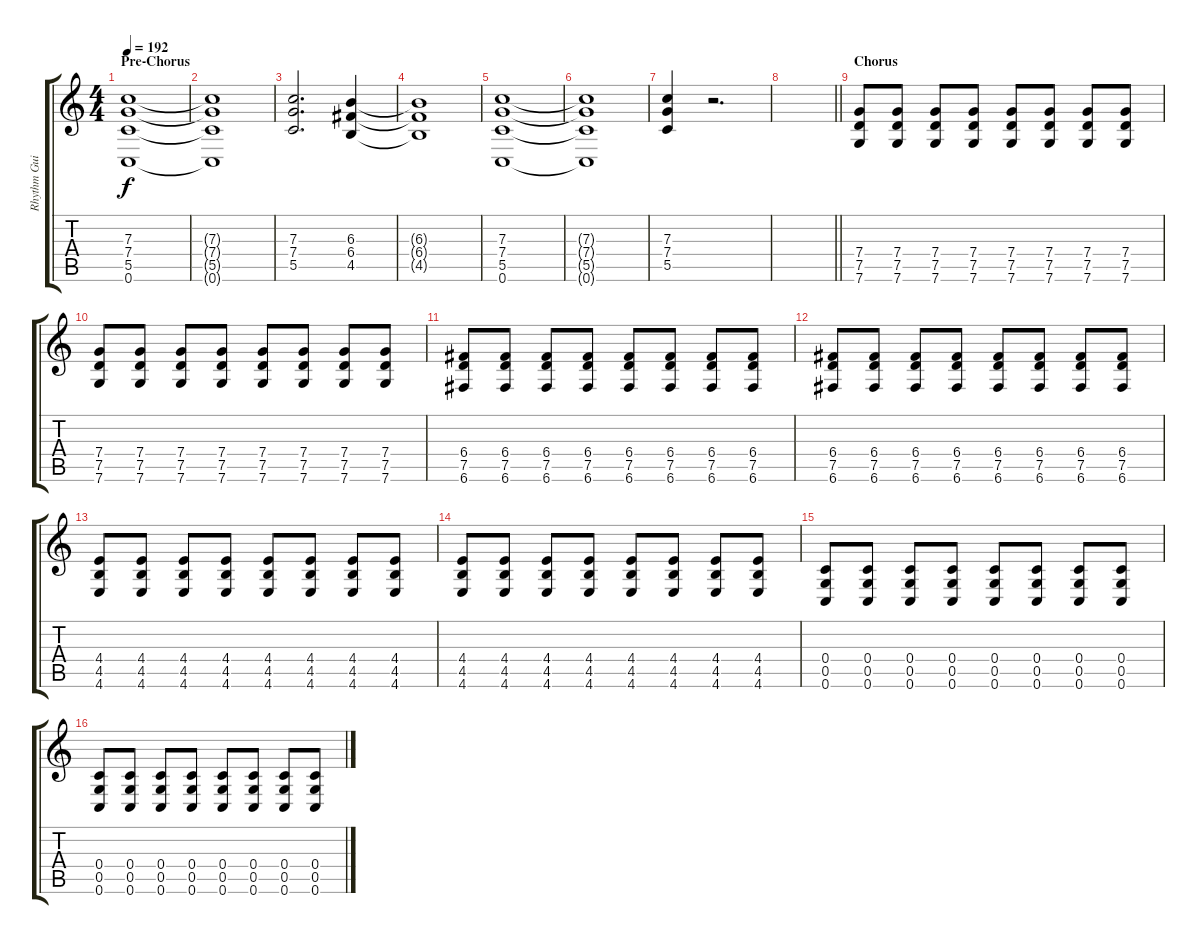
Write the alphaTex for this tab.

\track ("Rhythm Guitar 1" "Rhythm Gui") {instrument overdrivenguitar}
\staff {score tabs}
\tuning (D4 A3 F3 C3 G2 C2) {hide}
\ts (4 4)
\section ("" "Pre-Chorus")
\tempo 192
\clef g2
\ks aminor
(7.3 7.4 5.5 0.6).1{dy f volume 16} |
(7.3{t} 7.4{t} 5.5{t} 0.6{t}).1 |
(7.3 7.4 5.5).2{d} (6.3 6.4 4.5).4 |
(6.3{t} 6.4{t} 4.5{t}).1 |
(7.3 7.4 5.5 0.6).1 |
(7.3{t} 7.4{t} 5.5{t} 0.6{t}).1 |
(7.3 7.4 5.5).4 r.2{d} |
\barLineRight lightlight
|
\section ("" "Chorus")
(7.4 7.5 7.6).8 (7.4 7.5 7.6).8 (7.4 7.5 7.6).8 (7.4 7.5 7.6).8 (7.4 7.5 7.6).8 (7.4 7.5 7.6).8 (7.4 7.5 7.6).8 (7.4 7.5 7.6).8 |
(7.4 7.5 7.6).8 (7.4 7.5 7.6).8 (7.4 7.5 7.6).8 (7.4 7.5 7.6).8 (7.4 7.5 7.6).8 (7.4 7.5 7.6).8 (7.4 7.5 7.6).8 (7.4 7.5 7.6).8 |
(6.4 7.5 6.6).8 (6.4 7.5 6.6).8 (6.4 7.5 6.6).8 (6.4 7.5 6.6).8 (6.4 7.5 6.6).8 (6.4 7.5 6.6).8 (6.4 7.5 6.6).8 (6.4 7.5 6.6).8 |
(6.4 7.5 6.6).8 (6.4 7.5 6.6).8 (6.4 7.5 6.6).8 (6.4 7.5 6.6).8 (6.4 7.5 6.6).8 (6.4 7.5 6.6).8 (6.4 7.5 6.6).8 (6.4 7.5 6.6).8 |
(4.4 4.5 4.6).8 (4.4 4.5 4.6).8 (4.4 4.5 4.6).8 (4.4 4.5 4.6).8 (4.4 4.5 4.6).8 (4.4 4.5 4.6).8 (4.4 4.5 4.6).8 (4.4 4.5 4.6).8 |
(4.4 4.5 4.6).8 (4.4 4.5 4.6).8 (4.4 4.5 4.6).8 (4.4 4.5 4.6).8 (4.4 4.5 4.6).8 (4.4 4.5 4.6).8 (4.4 4.5 4.6).8 (4.4 4.5 4.6).8 |
(0.4 0.5 0.6).8 (0.4 0.5 0.6).8 (0.4 0.5 0.6).8 (0.4 0.5 0.6).8 (0.4 0.5 0.6).8 (0.4 0.5 0.6).8 (0.4 0.5 0.6).8 (0.4 0.5 0.6).8 |
(0.4 0.5 0.6).8 (0.4 0.5 0.6).8 (0.4 0.5 0.6).8 (0.4 0.5 0.6).8 (0.4 0.5 0.6).8 (0.4 0.5 0.6).8 (0.4 0.5 0.6).8 (0.4 0.5 0.6).8
